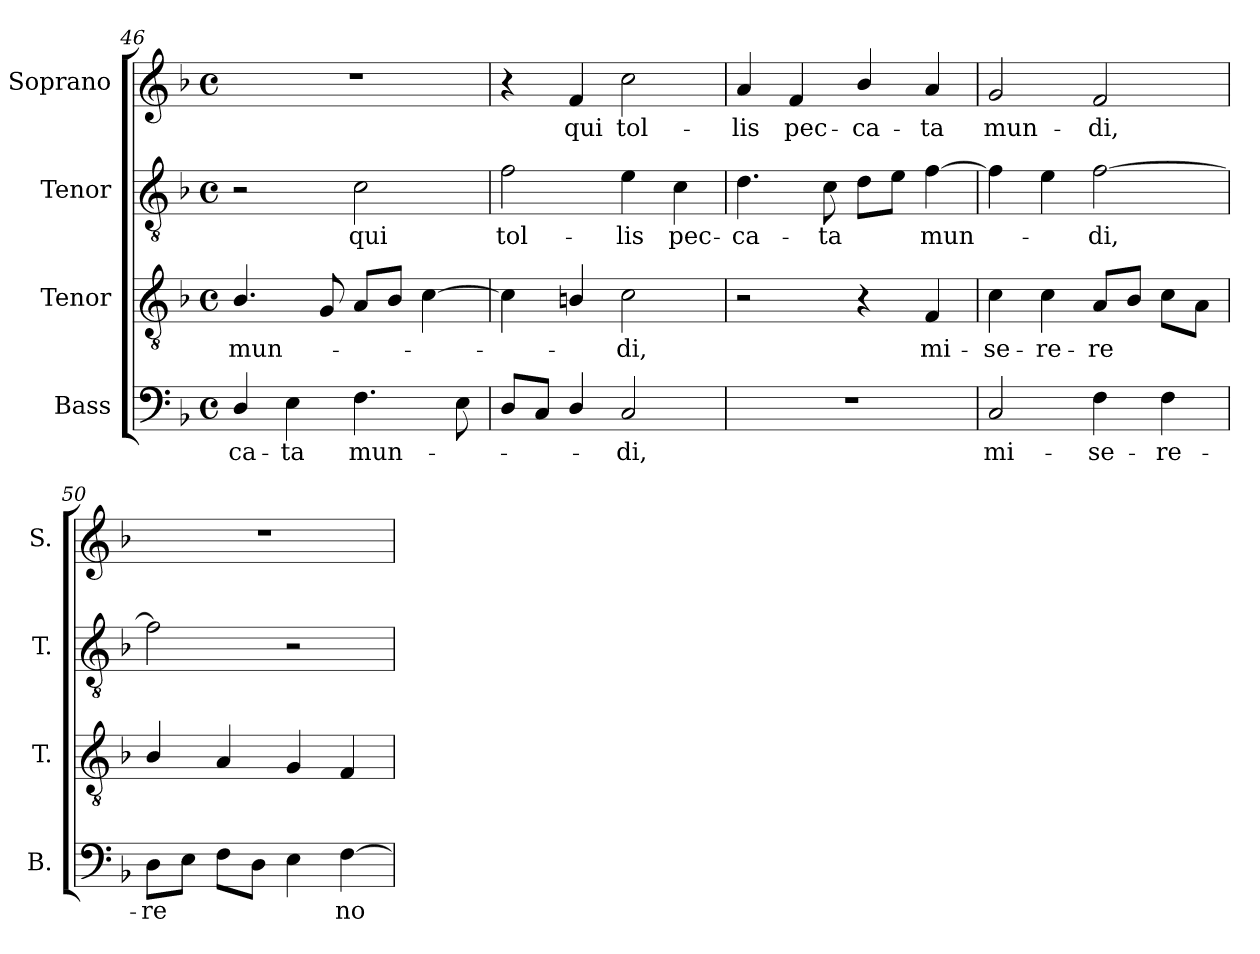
**kern	**text	**kern	**text	**kern	**text	**kern	**text
*part4	*part4	*part3	*part3	*part2	*part2	*part1	*part1
*staff4	*staff4	*staff3	*staff3	*staff2	*staff2	*staff1	*staff1
*I"Bass	*	*I"Tenor	*	*I"Tenor	*	*I"Soprano	*
*I'B.	*	*I'T.	*	*I'T.	*	*I'S.	*
*clefF4	*	*clefGv2	*	*clefGv2	*	*clefG2	*
*	*	*ITrd7c12	*	*ITrd7c12	*	*	*
*k[b-]	*	*k[b-]	*	*k[b-]	*	*k[b-]	*
*F:	*	*F:	*	*F:	*	*F:	*
*M4/4	*	*M4/4	*	*M4/4	*	*M4/4	*
*met(c)	*	*met(c)	*	*met(c)	*	*met(c)	*
=46	=46	=46	=46	=46	=46	=46	=46
!	!LO:LY:b:color=#000000	!	!	!	!	!	!
!	!	!	!LO:LY:b:color=#000000	!	!	!	!
4Di/	-ca-	4.BB-i/	mun-	2r	.	1r	.
!	!LO:LY:b:color=#000000	!	!	!	!	!	!
4Ei\	-ta	.	.	.	.	.	.
.	.	8GGi/	.	.	.	.	.
!	!LO:LY:b:color=#000000	!	!	!	!	!	!
!	!	!	!	!	!LO:LY:b:color=#000000	!	!
4.Fi\	mun-	8AAi/L	.	2Ci\	qui	.	.
.	.	8BB-i/J	.	.	.	.	.
.	.	[4Ci\	.	.	.	.	.
8Ei\	.	.	.	.	.	.	.
=47	=47	=47	=47	=47	=47	=47	=47
!	!	!	!	!	!LO:LY:b:color=#000000	!	!
8Di/L	.	4Ci\]	.	2Fi\	tol-	4r	.
8Ci/J	.	.	.	.	.	.	.
!	!	!	!	!	!	!	!LO:LY:b:color=#000000
4Di/	.	4BBni/	.	.	.	4fi/	qui
!	!LO:LY:b:color=#000000	!	!	!	!	!	!
!	!	!	!LO:LY:b:color=#000000	!	!	!	!
!	!	!	!	!	!LO:LY:b:color=#000000	!	!
!	!	!	!	!	!	!	!LO:LY:b:color=#000000
2Ci/	-di,	2Ci\	-di,	4Ei\	-lis	2cci\	tol-
!	!	!	!	!	!LO:LY:b:color=#000000	!	!
.	.	.	.	4Ci\	pec-	.	.
!!LO:LB:g=z
=48	=48	=48	=48	=48	=48	=48	=48
!	!	!	!	!	!LO:LY:b:color=#000000	!	!
!	!	!	!	!	!	!	!LO:LY:b:color=#000000
1r	.	2r	.	4.Di\	-ca-	4ai/	-lis
!	!	!	!	!	!	!	!LO:LY:b:color=#000000
.	.	.	.	.	.	4fi/	pec-
!	!	!	!	!	!LO:LY:b:color=#000000	!	!
.	.	.	.	8Ci\	-ta	.	.
!	!	!	!	!	!	!	!LO:LY:b:color=#000000
.	.	4r	.	8Di\L	.	4b-i/	-ca-
.	.	.	.	8Ei\J	.	.	.
!	!	!	!LO:LY:b:color=#000000	!	!	!	!
!	!	!	!	!	!LO:LY:b:color=#000000	!	!
!	!	!	!	!	!	!	!LO:LY:b:color=#000000
.	.	4FFi/	mi-	[4Fi\	mun-	4ai/	-ta
=49	=49	=49	=49	=49	=49	=49	=49
!	!LO:LY:b:color=#000000	!	!	!	!	!	!
!	!	!	!LO:LY:b:color=#000000	!	!	!	!
!	!	!	!	!	!	!	!LO:LY:b:color=#000000
2Ci/	mi-	4Ci\	-se-	4Fi\]	.	2gi/	mun-
!	!	!	!LO:LY:b:color=#000000	!	!	!	!
.	.	4Ci\	-re-	4Ei\	.	.	.
!	!LO:LY:b:color=#000000	!	!	!	!	!	!
!	!	!	!LO:LY:b:color=#000000	!	!	!	!
!	!	!	!	!	!LO:LY:b:color=#000000	!	!
!	!	!	!	!	!	!	!LO:LY:b:color=#000000
4Fi\	-se-	8AAi/L	-re	[2Fi\	-di,	2fi/	-di,
.	.	8BB-i/J	.	.	.	.	.
!	!LO:LY:b:color=#000000	!	!	!	!	!	!
4Fi\	-re-	8Ci\L	.	.	.	.	.
.	.	8AAi\J	.	.	.	.	.
=50	=50	=50	=50	=50	=50	=50	=50
!	!LO:LY:b:color=#000000	!	!	!	!	!	!
8Di\L	-re	4BB-i/	.	2Fi\]	.	1r	.
8Ei\J	.	.	.	.	.	.	.
8Fi\L	.	4AAi/	.	.	.	.	.
8Di\J	.	.	.	.	.	.	.
4Ei\	.	4GGi/	.	2r	.	.	.
!	!LO:LY:b:color=#000000	!	!	!	!	!	!
[4Fi\	no-	4FFi/	.	.	.	.	.
=	=	=	=	=	=	=	=
*-	*-	*-	*-	*-	*-	*-	*-
